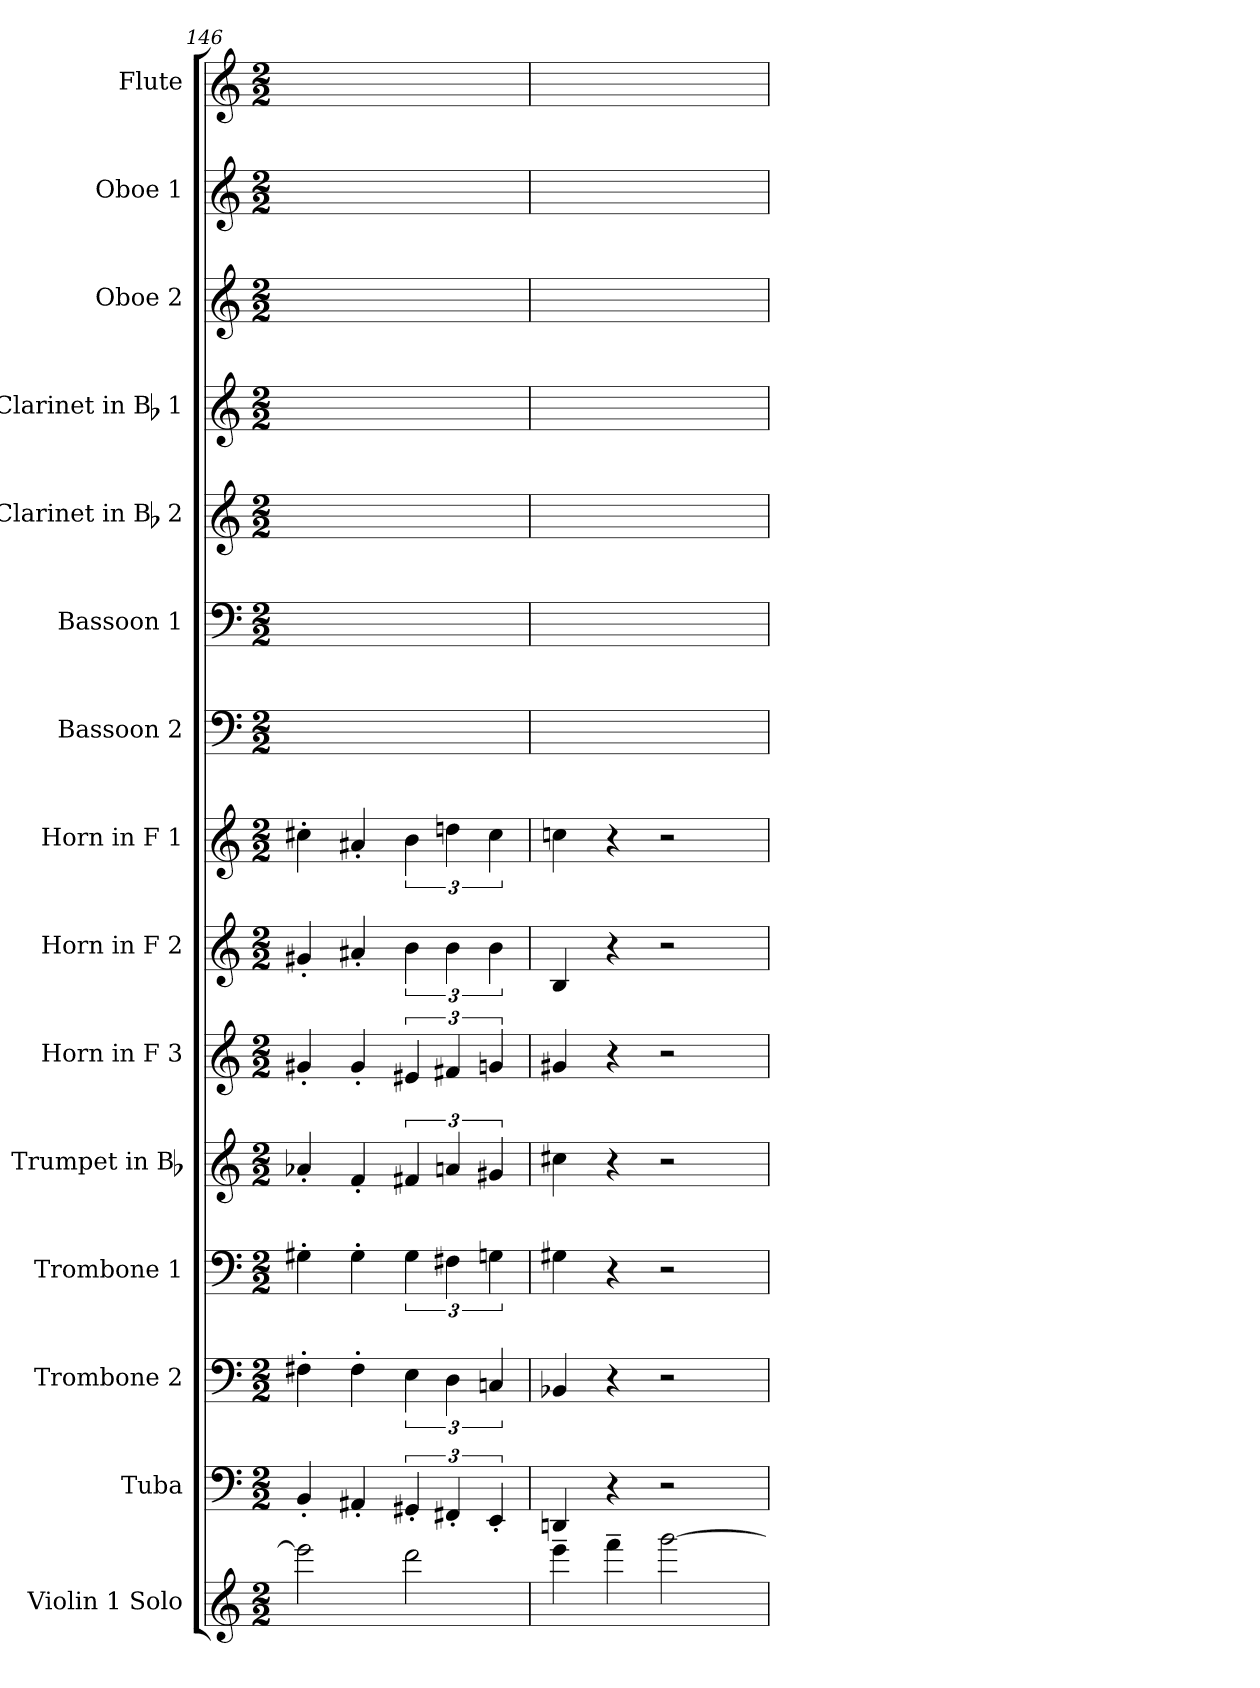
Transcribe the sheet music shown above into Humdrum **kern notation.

**kern	**kern	**kern	**kern	**kern	**kern	**kern	**kern	**kern	**kern	**kern	**kern	**kern	**kern	**kern
*part15	*part14	*part13	*part12	*part11	*part10	*part9	*part8	*part7	*part6	*part5	*part4	*part3	*part2	*part1
*staff15	*staff14	*staff13	*staff12	*staff11	*staff10	*staff9	*staff8	*staff7	*staff6	*staff5	*staff4	*staff3	*staff2	*staff1
*I"Violin 1 Solo	*I"Tuba	*I"Trombone 2	*I"Trombone 1	*I"Trumpet in Bb	*I"Horn in F 3	*I"Horn in F 2	*I"Horn in F 1	*I"Bassoon 2	*I"Bassoon 1	*I"Clarinet in Bb 2	*I"Clarinet in Bb 1	*I"Oboe 2	*I"Oboe 1	*I"Flute
*I'Vln.	*I'Tba.	*I'Tbn.	*I'Tbn.	*I'Tpt.	*I'Hn.	*I'Hn.	*I'Hn.	*I'Bsn.	*I'Bsn.	*I'Cl.	*I'Cl.	*I'Ob.	*I'Ob.	*I'Fl.
*clefG2	*clefF4	*clefF4	*clefF4	*clefG2	*clefG2	*clefG2	*clefG2	*clefF4	*clefF4	*clefG2	*clefG2	*clefG2	*clefG2	*clefG2
*	*	*	*	*ITrd1c2	*ITrd4c7	*ITrd4c7	*ITrd4c7	*	*	*ITrd1c2	*ITrd1c2	*	*	*
*k[]	*k[]	*k[]	*k[]	*k[b-e-]	*k[b-]	*k[b-]	*k[b-]	*k[]	*k[]	*k[b-e-]	*k[b-e-]	*k[]	*k[]	*k[]
*M2/2	*M2/2	*M2/2	*M2/2	*M2/2	*M2/2	*M2/2	*M2/2	*M2/2	*M2/2	*M2/2	*M2/2	*M2/2	*M2/2	*M2/2
=146	=146	=146	=146	=146	=146	=146	=146	=146	=146	=146	=146	=146	=146	=146
2eee]	4BB'	4F#X'	4G#X'	4g-X'	4c#X'	4c#X'	4f#X'	8ryy	8ryy	4.ryy	8ryy	4ryy	8ryy	8ryy
.	.	.	.	.	.	.	.	8ryy	8ryy	.	4ryy	.	8ryy	8ryy
.	4AA#X'	4F#'	4G#'	4e-'	4c#'	4d#X'	4d#X'	4ryy	8ryy	.	.	8ryy	4ryy	8ryy
.	.	.	.	.	.	.	.	.	8ryy	8ryy	8ryy	8ryy	.	8ryy
2ddd	6GG#X'	6E	6G#	6en	6A#X	6e	6e	4ryy	8ryy	8ryy	4ryy	8ryy	4ryy	8ryy
.	.	.	.	.	.	.	.	.	8ryy	4.ryy	.	4ryy	.	4.ryy
.	6FF#X'	6D	6F#X	6gn	6Bn	6e	6gn	.	.	.	.	.	.	.
.	.	.	.	.	.	.	.	8ryy	8ryy	.	8ryy	.	8ryy	.
.	6EE'	6Cn	6Gn	6f#X	6cn	6e	6f#	.	.	.	.	.	.	.
.	.	.	.	.	.	.	.	8ryy	8ryy	.	8ryy	8ryy	8ryy	.
=147	=147	=147	=147	=147	=147	=147	=147	=147	=147	=147	=147	=147	=147	=147
4eee~	4DDn	4BB-X	4G#X	4bn	4c#X	4E	4fn	4ryy	8ryy	8ryy	8ryy	4ryy	8ryy	8ryy
.	.	.	.	.	.	.	.	.	8ryy	8ryy	8ryy	.	8ryy	8ryy
4fff~	4r	4r	4r	4r	4r	4r	4r	4ryy	8ryy	4ryy	4ryy	8ryy	8ryy	8ryy
.	.	.	.	.	.	.	.	.	8ryy	.	.	8ryy	8ryy	8ryy
[2ggg	2r	2r	2r	2r	2r	2r	2r	8ryy	8ryy	8ryy	8ryy	8ryy	4ryy	4.ryy
.	.	.	.	.	.	.	.	8ryy	8ryy	8ryy	4ryy	4ryy	.	.
.	.	.	.	.	.	.	.	4ryy	8ryy	8ryy	.	.	4ryy	.
.	.	.	.	.	.	.	.	.	8ryy	8ryy	8ryy	8ryy	.	8ryy
=	=	=	=	=	=	=	=	=	=	=	=	=	=	=
*-	*-	*-	*-	*-	*-	*-	*-	*-	*-	*-	*-	*-	*-	*-
